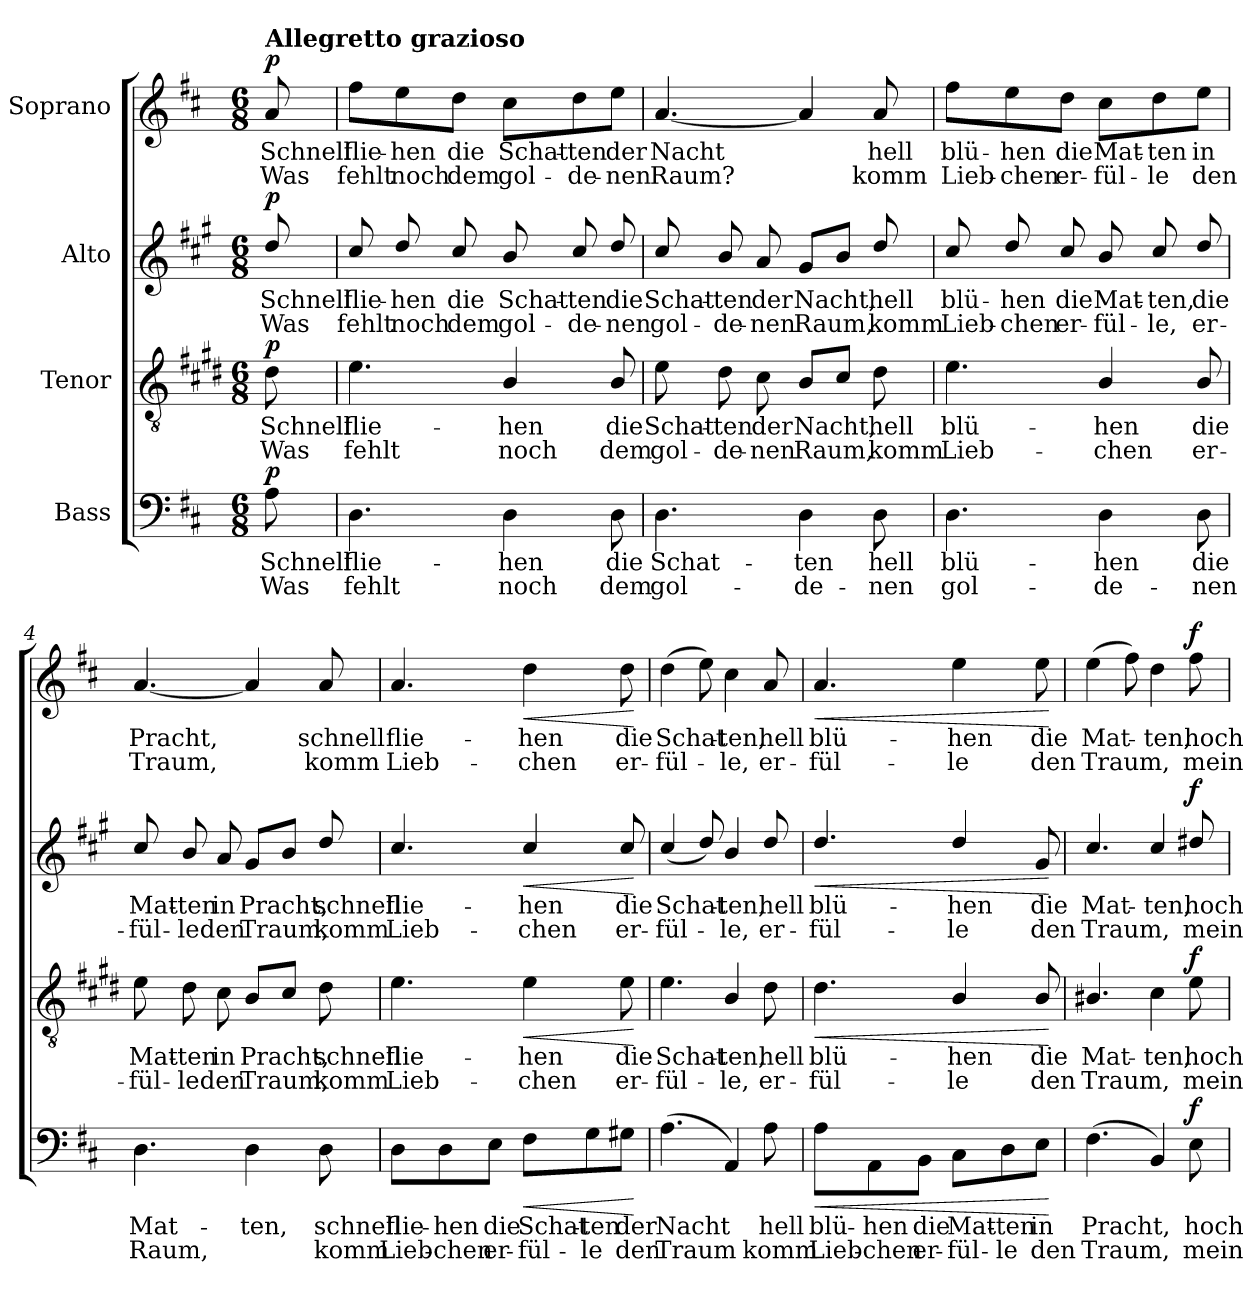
**kern	**text	**text	**dynam	**kern	**text	**text	**dynam	**kern	**text	**text	**dynam	**kern	**text	**text	**dynam
*part4	*part4	*part4	*part4	*part3	*part3	*part3	*part3	*part2	*part2	*part2	*part2	*part1	*part1	*part1	*part1
*staff4	*staff4	*staff4	*staff4	*staff3	*staff3	*staff3	*staff3	*staff2	*staff2	*staff2	*staff2	*staff1	*staff1	*staff1	*staff1
*I"Bass	*	*	*	*I"Tenor	*	*	*	*I"Alto	*	*	*	*I"Soprano	*	*	*
*clefF4	*	*	*	*clefGv2	*	*	*	*clefG2	*	*	*	*clefG2	*	*	*
*	*	*	*	*ITrd1c2	*	*	*	*ITrd4c7	*	*	*	*	*	*	*
*k[f#c#]	*	*	*	*k[f#c#]	*	*	*	*k[f#c#]	*	*	*	*k[f#c#]	*	*	*
*M6/8	*	*	*	*M6/8	*	*	*	*M6/8	*	*	*	*M6/8	*	*	*
=	=	=	=	=	=	=	=	=	=	=	=	=	=	=	=
!	!	!	!	!	!	!	!	!	!	!	!	!LO:TX:a:B:t=Allegretto grazioso	!	!	!
!	!LO:LY:b	!LO:LY:b	!LO:DY:a	!	!LO:LY:b	!LO:LY:b	!LO:DY:a	!	!LO:LY:b	!LO:LY:b	!LO:DY:a	!	!LO:LY:b	!LO:LY:b	!LO:DY:a
8A\	Schnell	Was	p	8c#\	Schnell	Was	p	8g/	Schnell	Was	p	8a/	Schnell	Was	p
=1	=1	=1	=1	=1	=1	=1	=1	=1	=1	=1	=1	=1	=1	=1	=1
!	!LO:LY:b	!LO:LY:b	!	!	!LO:LY:b	!LO:LY:b	!	!	!LO:LY:b	!LO:LY:b	!	!	!LO:LY:b	!LO:LY:b	!
4.D\	flie-	fehlt	.	4.d\	flie-	fehlt	.	8f#/	flie-	fehlt	.	8ff#\L	flie-	fehlt	.
!	!	!	!	!	!	!	!	!	!LO:LY:b	!LO:LY:b	!	!	!LO:LY:b	!LO:LY:b	!
.	.	.	.	.	.	.	.	8g/	-hen	noch	.	8ee\	-hen	noch	.
!	!	!	!	!	!	!	!	!	!LO:LY:b	!LO:LY:b	!	!	!LO:LY:b	!LO:LY:b	!
.	.	.	.	.	.	.	.	8f#/	die	dem	.	8dd\J	die	dem	.
!	!LO:LY:b	!LO:LY:b	!	!	!LO:LY:b	!LO:LY:b	!	!	!LO:LY:b	!LO:LY:b	!	!	!LO:LY:b	!LO:LY:b	!
4D\	-hen	noch	.	4A/	-hen	noch	.	8e/	Schat-	gol-	.	8cc#\L	Schat-	gol-	.
!	!	!	!	!	!	!	!	!	!LO:LY:b	!LO:LY:b	!	!	!LO:LY:b	!LO:LY:b	!
.	.	.	.	.	.	.	.	8f#/	-ten	-de-	.	8dd\	-ten	-de-	.
!	!LO:LY:b	!LO:LY:b	!	!	!LO:LY:b	!LO:LY:b	!	!	!LO:LY:b	!LO:LY:b	!	!	!LO:LY:b	!LO:LY:b	!
8D\	die	dem	.	8A/	die	dem	.	8g/	die	-nen	.	8ee\J	der	-nen	.
=2	=2	=2	=2	=2	=2	=2	=2	=2	=2	=2	=2	=2	=2	=2	=2
!	!LO:LY:b	!LO:LY:b	!	!	!LO:LY:b	!LO:LY:b	!	!	!LO:LY:b	!LO:LY:b	!	!	!LO:LY:b	!LO:LY:b	!
4.D\	Schat-	gol-	.	8d\	Schat-	gol-	.	8f#/	Schat-	gol-	.	[4.a/	Nacht	Raum?	.
!	!	!	!	!	!LO:LY:b	!LO:LY:b	!	!	!LO:LY:b	!LO:LY:b	!	!	!	!	!
.	.	.	.	8c#\	-ten	-de-	.	8e/	-ten	-de-	.	.	.	.	.
!	!	!	!	!	!LO:LY:b	!LO:LY:b	!	!	!LO:LY:b	!LO:LY:b	!	!	!	!	!
.	.	.	.	8B\	der	-nen	.	8d/	der	-nen	.	.	.	.	.
!	!LO:LY:b	!LO:LY:b	!	!	!LO:LY:b	!LO:LY:b	!	!	!LO:LY:b	!LO:LY:b	!	!	!	!	!
4D\	-ten	-de-	.	8A/L	Nacht,	Raum,	.	8c#/L	Nacht,	Raum,	.	4a/]	.	.	.
.	.	.	.	8B/J	.	.	.	8e/J	.	.	.	.	.	.	.
!	!LO:LY:b	!LO:LY:b	!	!	!LO:LY:b	!LO:LY:b	!	!	!LO:LY:b	!LO:LY:b	!	!	!LO:LY:b	!LO:LY:b	!
8D\	hell	-nen	.	8c#\	hell	komm	.	8g/	hell	komm	.	8a/	hell	komm	.
!!LO:PB:g=z
=3	=3	=3	=3	=3	=3	=3	=3	=3	=3	=3	=3	=3	=3	=3	=3
!	!LO:LY:b	!LO:LY:b	!	!	!LO:LY:b	!LO:LY:b	!	!	!LO:LY:b	!LO:LY:b	!	!	!LO:LY:b	!LO:LY:b	!
4.D\	blü-	gol-	.	4.d\	blü-	Lieb-	.	8f#/	blü-	Lieb-	.	8ff#\L	blü-	Lieb-	.
!	!	!	!	!	!	!	!	!	!LO:LY:b	!LO:LY:b	!	!	!LO:LY:b	!LO:LY:b	!
.	.	.	.	.	.	.	.	8g/	-hen	-chen	.	8ee\	-hen	-chen	.
!	!	!	!	!	!	!	!	!	!LO:LY:b	!LO:LY:b	!	!	!LO:LY:b	!LO:LY:b	!
.	.	.	.	.	.	.	.	8f#/	die	er-	.	8dd\J	die	er-	.
!	!LO:LY:b	!LO:LY:b	!	!	!LO:LY:b	!LO:LY:b	!	!	!LO:LY:b	!LO:LY:b	!	!	!LO:LY:b	!LO:LY:b	!
4D\	-hen	-de-	.	4A/	-hen	-chen	.	8e/	Mat-	-fül-	.	8cc#\L	Mat-	-fül-	.
!	!	!	!	!	!	!	!	!	!LO:LY:b	!LO:LY:b	!	!	!LO:LY:b	!LO:LY:b	!
.	.	.	.	.	.	.	.	8f#/	-ten,	-le,	.	8dd\	-ten	-le	.
!	!LO:LY:b	!LO:LY:b	!	!	!LO:LY:b	!LO:LY:b	!	!	!LO:LY:b	!LO:LY:b	!	!	!LO:LY:b	!LO:LY:b	!
8D\	die	-nen	.	8A/	die	er-	.	8g/	die	er-	.	8ee\J	in	den	.
=4	=4	=4	=4	=4	=4	=4	=4	=4	=4	=4	=4	=4	=4	=4	=4
!	!LO:LY:b	!LO:LY:b	!	!	!LO:LY:b	!LO:LY:b	!	!	!LO:LY:b	!LO:LY:b	!	!	!LO:LY:b	!LO:LY:b	!
4.D\	Mat-	Raum,	.	8d\	Mat-	-fül-	.	8f#/	Mat-	-fül-	.	[4.a/	Pracht,	Traum,	.
!	!	!	!	!	!LO:LY:b	!LO:LY:b	!	!	!LO:LY:b	!LO:LY:b	!	!	!	!	!
.	.	.	.	8c#\	-ten	-le	.	8e/	-ten	-le	.	.	.	.	.
!	!	!	!	!	!LO:LY:b	!LO:LY:b	!	!	!LO:LY:b	!LO:LY:b	!	!	!	!	!
.	.	.	.	8B\	in	den	.	8d/	in	den	.	.	.	.	.
!	!LO:LY:b	!	!	!	!LO:LY:b	!LO:LY:b	!	!	!LO:LY:b	!LO:LY:b	!	!	!	!	!
4D\	-ten,	.	.	8A/L	Pracht,	Traum,	.	8c#/L	Pracht,	Traum,	.	4a/]	.	.	.
.	.	.	.	8B/J	.	.	.	8e/J	.	.	.	.	.	.	.
!	!LO:LY:b	!LO:LY:b	!	!	!LO:LY:b	!LO:LY:b	!	!	!LO:LY:b	!LO:LY:b	!	!	!LO:LY:b	!LO:LY:b	!
8D\	schnell	komm	.	8c#\	schnell	komm	.	8g/	schnell	komm	.	8a/	schnell	komm	.
=5	=5	=5	=5	=5	=5	=5	=5	=5	=5	=5	=5	=5	=5	=5	=5
!	!LO:LY:b	!LO:LY:b	!	!	!LO:LY:b	!LO:LY:b	!	!	!LO:LY:b	!LO:LY:b	!	!	!LO:LY:b	!LO:LY:b	!
8D\L	flie-	Lieb-	.	4.d\	flie-	Lieb-	.	4.f#/	flie-	Lieb-	.	4.a/	flie-	Lieb-	.
!	!LO:LY:b	!LO:LY:b	!	!	!	!	!	!	!	!	!	!	!	!	!
8D\	-hen	-chen	.	.	.	.	.	.	.	.	.	.	.	.	.
!	!LO:LY:b	!LO:LY:b	!	!	!	!	!	!	!	!	!	!	!	!	!
8E\J	die	er-	.	.	.	.	.	.	.	.	.	.	.	.	.
!	!LO:LY:b	!LO:LY:b	!LO:HP:b	!	!LO:LY:b	!LO:LY:b	!LO:HP:b	!	!LO:LY:b	!LO:LY:b	!LO:HP:b	!	!LO:LY:b	!LO:LY:b	!LO:HP:b
8F#\L	Schat-	-fül-	<	4d\	-hen	-chen	<	4f#/	-hen	-chen	<	4dd\	-hen	-chen	<
!	!LO:LY:b	!LO:LY:b	!	!	!	!	!	!	!	!	!	!	!	!	!
8G\	-ten	-le	.	.	.	.	.	.	.	.	.	.	.	.	.
!	!LO:LY:b	!LO:LY:b	!	!	!LO:LY:b	!LO:LY:b	!	!	!LO:LY:b	!LO:LY:b	!	!	!LO:LY:b	!LO:LY:b	!
8G#X\J	der	den	.	8d\	die	er-	.	8f#/	die	er-	.	8dd\	die	er-	.
.	.	.	[	.	.	.	[	.	.	.	[	.	.	.	[
!!LO:LB:g=z
=6	=6	=6	=6	=6	=6	=6	=6	=6	=6	=6	=6	=6	=6	=6	=6
!	!LO:LY:b	!LO:LY:b	!	!	!LO:LY:b	!LO:LY:b	!	!	!LO:LY:b	!LO:LY:b	!	!	!LO:LY:b	!LO:LY:b	!
(>4.A\	Nacht	Traum	.	4.d\	Schat-	-fül-	.	(<4f#/	Schat-	-fül-	.	(>4dd\	Schat-	-fül-	.
.	.	.	.	.	.	.	.	8g/)	.	.	.	8ee\)	.	.	.
!	!	!	!	!	!LO:LY:b	!LO:LY:b	!	!	!LO:LY:b	!LO:LY:b	!	!	!LO:LY:b	!LO:LY:b	!
4AA/)	.	.	.	4A/	-ten,	-le,	.	4e/	-ten,	-le,	.	4cc#\	-ten,	-le,	.
!	!LO:LY:b	!LO:LY:b	!	!	!LO:LY:b	!LO:LY:b	!	!	!LO:LY:b	!LO:LY:b	!	!	!LO:LY:b	!LO:LY:b	!
8A\	hell	komm	.	8c#\	hell	er-	.	8g/	hell	er-	.	8a/	hell	er-	.
=7	=7	=7	=7	=7	=7	=7	=7	=7	=7	=7	=7	=7	=7	=7	=7
!	!LO:LY:b	!LO:LY:b	!LO:HP:b	!	!LO:LY:b	!LO:LY:b	!LO:HP:b	!	!LO:LY:b	!LO:LY:b	!LO:HP:b	!	!LO:LY:b	!LO:LY:b	!LO:HP:b
8A\L	blü-	Lieb-	<	4.c#\	blü-	-fül-	<	4.g/	blü-	-fül-	<	4.a/	blü-	-fül-	<
!	!LO:LY:b	!LO:LY:b	!	!	!	!	!	!	!	!	!	!	!	!	!
8AA\	-hen	-chen	.	.	.	.	.	.	.	.	.	.	.	.	.
!	!LO:LY:b	!LO:LY:b	!	!	!	!	!	!	!	!	!	!	!	!	!
8BB\J	die	er-	.	.	.	.	.	.	.	.	.	.	.	.	.
!	!LO:LY:b	!LO:LY:b	!	!	!LO:LY:b	!LO:LY:b	!	!	!LO:LY:b	!LO:LY:b	!	!	!LO:LY:b	!LO:LY:b	!
8C#\L	Mat-	-fül-	.	4A/	-hen	-le	.	4g/	-hen	-le	.	4ee\	-hen	-le	.
!	!LO:LY:b	!LO:LY:b	!	!	!	!	!	!	!	!	!	!	!	!	!
8D\	-ten	-le	.	.	.	.	.	.	.	.	.	.	.	.	.
!	!LO:LY:b	!LO:LY:b	!	!	!LO:LY:b	!LO:LY:b	!	!	!LO:LY:b	!LO:LY:b	!	!	!LO:LY:b	!LO:LY:b	!
8E\J	in	den	.	8A/	die	den	.	8c#/	die	den	.	8ee\	die	den	.
.	.	.	[	.	.	.	[	.	.	.	[	.	.	.	[
=8	=8	=8	=8	=8	=8	=8	=8	=8	=8	=8	=8	=8	=8	=8	=8
!	!LO:LY:b	!LO:LY:b	!	!	!LO:LY:b	!LO:LY:b	!	!	!LO:LY:b	!LO:LY:b	!	!	!LO:LY:b	!LO:LY:b	!
(>4.F#\	Pracht,	Traum,	.	4.A#X/	Mat-	Traum,	.	4.f#/	Mat-	Traum,	.	(>4ee\	Mat-	Traum,	.
.	.	.	.	.	.	.	.	.	.	.	.	8ff#\)	.	.	.
!	!	!	!	!	!LO:LY:b	!	!	!	!LO:LY:b	!	!	!	!LO:LY:b	!	!
4BB/)	.	.	.	4B\	-ten,	.	.	4f#/	-ten,	.	.	4dd\	-ten,	.	.
!	!LO:LY:b	!LO:LY:b	!LO:DY:a	!	!LO:LY:b	!LO:LY:b	!LO:DY:a	!	!LO:LY:b	!LO:LY:b	!LO:DY:a	!	!LO:LY:b	!LO:LY:b	!LO:DY:a
8E\	hoch	mein	f	8d\	hoch	mein	f	8g#X/	hoch	mein	f	8ff#\	hoch	mein	f
=	=	=	=	=	=	=	=	=	=	=	=	=	=	=	=
*-	*-	*-	*-	*-	*-	*-	*-	*-	*-	*-	*-	*-	*-	*-	*-
